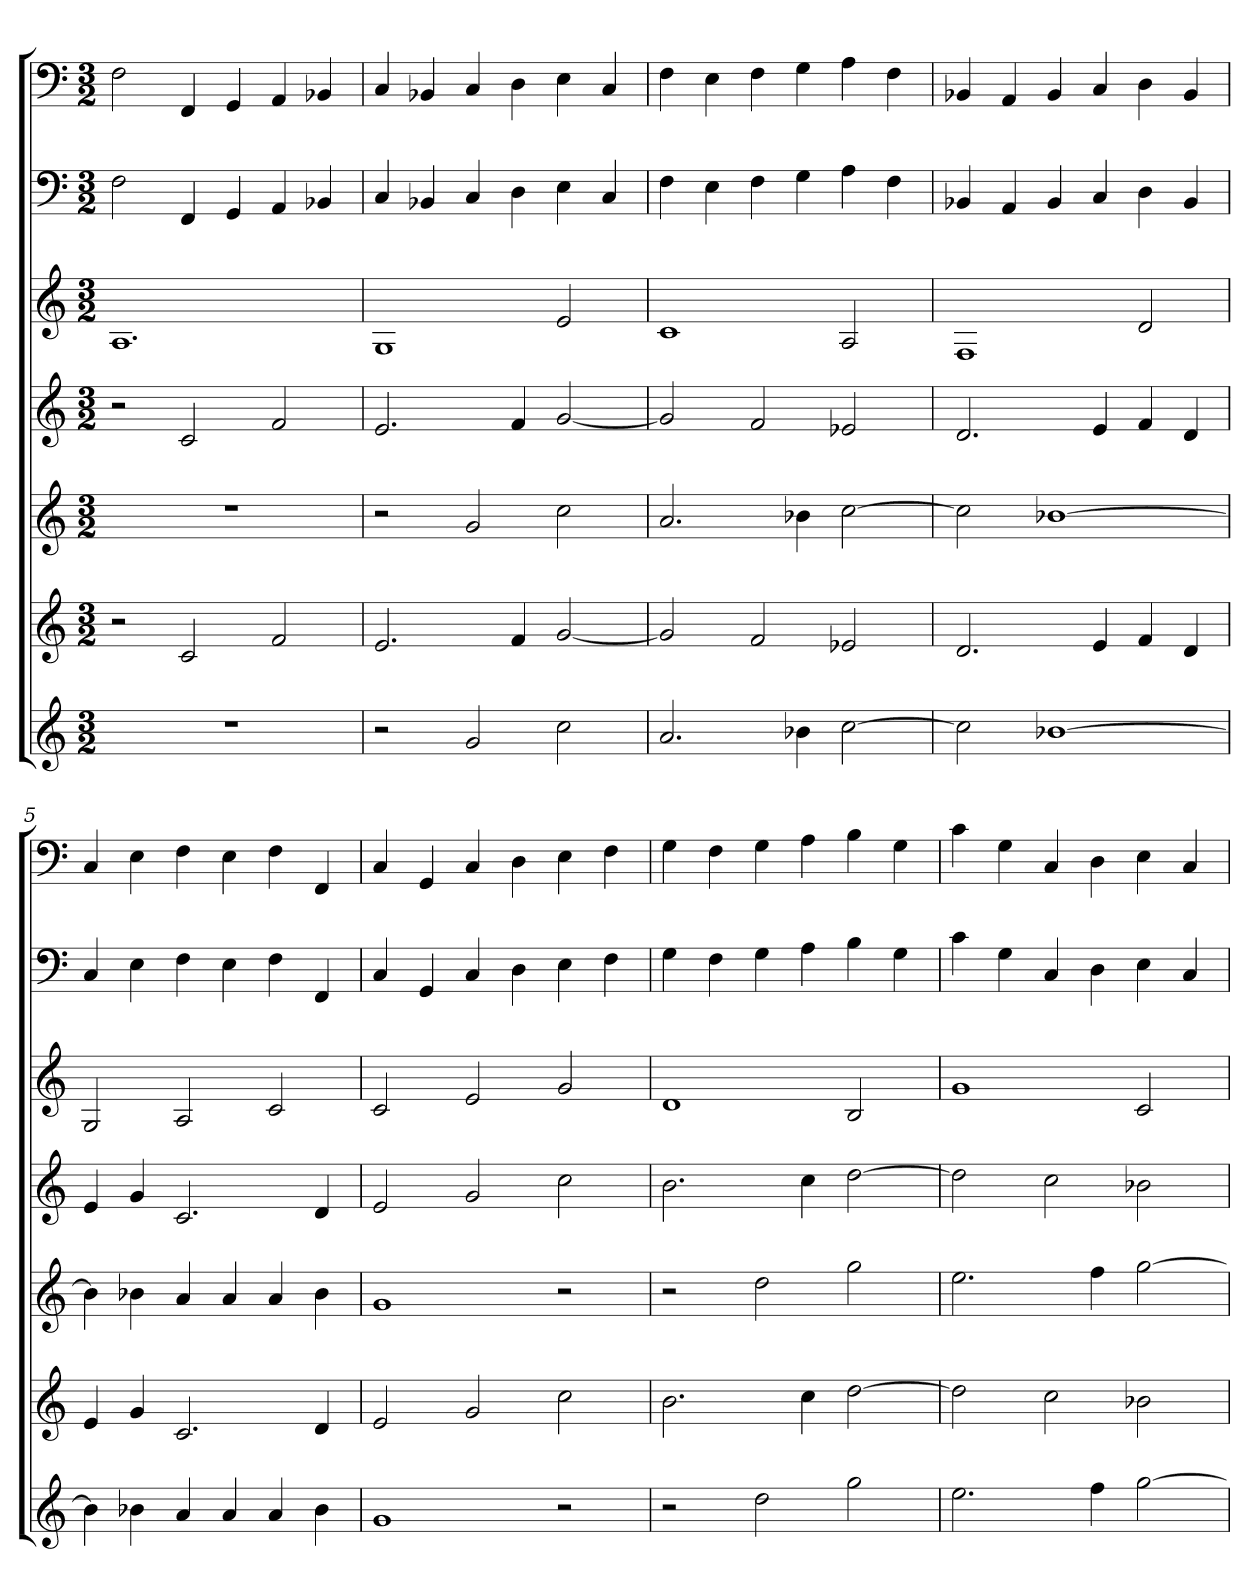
**kern	**kern	**kern	**kern	**kern	**kern	**kern
*part7	*part6	*part5	*part4	*part3	*part2	*part1
*staff7	*staff6	*staff5	*staff4	*staff3	*staff2	*staff1
*k[]	*k[]	*k[]	*k[]	*k[]	*k[]	*k[]
*C:	*C:	*C:	*C:	*C:	*C:	*C:
*M3/2	*M3/2	*M3/2	*M3/2	*M3/2	*M3/2	*M3/2
=1	=1	=1	=1	=1	=1	=1
1.r	2r	1.r	2r	1.A	2F	2F
.	2c	.	2c	.	4FF	4FF
.	.	.	.	.	4GG	4GG
.	2f	.	2f	.	4AA	4AA
.	.	.	.	.	4BB-X	4BB-X
=2	=2	=2	=2	=2	=2	=2
2r	2.e	2r	2.e	1G	4C	4C
.	.	.	.	.	4BB-X	4BB-X
2g	.	2g	.	.	4C	4C
.	4f	.	4f	.	4D	4D
2cc	[2g	2cc	[2g	2e	4E	4E
.	.	.	.	.	4C	4C
=3	=3	=3	=3	=3	=3	=3
2.a	2g]	2.a	2g]	1c	4F	4F
.	.	.	.	.	4E	4E
.	2f	.	2f	.	4F	4F
4b-X	.	4b-X	.	.	4G	4G
[2cc	2e-X	[2cc	2e-X	2A	4A	4A
.	.	.	.	.	4F	4F
=4	=4	=4	=4	=4	=4	=4
2cc]	2.d	2cc]	2.d	1F	4BB-X	4BB-X
.	.	.	.	.	4AA	4AA
[1b-X	.	[1b-X	.	.	4BB-	4BB-
.	4e	.	4e	.	4C	4C
.	4f	.	4f	2d	4D	4D
.	4d	.	4d	.	4BB-	4BB-
=5	=5	=5	=5	=5	=5	=5
4b-]	4e	4b-]	4e	2G	4C	4C
4b-X	4g	4b-X	4g	.	4E	4E
4a	2.c	4a	2.c	2A	4F	4F
4a	.	4a	.	.	4E	4E
4a	.	4a	.	2c	4F	4F
4b-	4d	4b-	4d	.	4FF	4FF
=6	=6	=6	=6	=6	=6	=6
1g	2e	1g	2e	2c	4C	4C
.	.	.	.	.	4GG	4GG
.	2g	.	2g	2e	4C	4C
.	.	.	.	.	4D	4D
2r	2cc	2r	2cc	2g	4E	4E
.	.	.	.	.	4F	4F
=7	=7	=7	=7	=7	=7	=7
2r	2.b	2r	2.b	1d	4G	4G
.	.	.	.	.	4F	4F
2dd	.	2dd	.	.	4G	4G
.	4cc	.	4cc	.	4A	4A
2gg	[2dd	2gg	[2dd	2B	4B	4B
.	.	.	.	.	4G	4G
=8	=8	=8	=8	=8	=8	=8
2.ee	2dd]	2.ee	2dd]	1g	4c	4c
.	.	.	.	.	4G	4G
.	2cc	.	2cc	.	4C	4C
4ff	.	4ff	.	.	4D	4D
[2gg	2b-X	[2gg	2b-X	2c	4E	4E
.	.	.	.	.	4C	4C
=	=	=	=	=	=	=
*-	*-	*-	*-	*-	*-	*-
